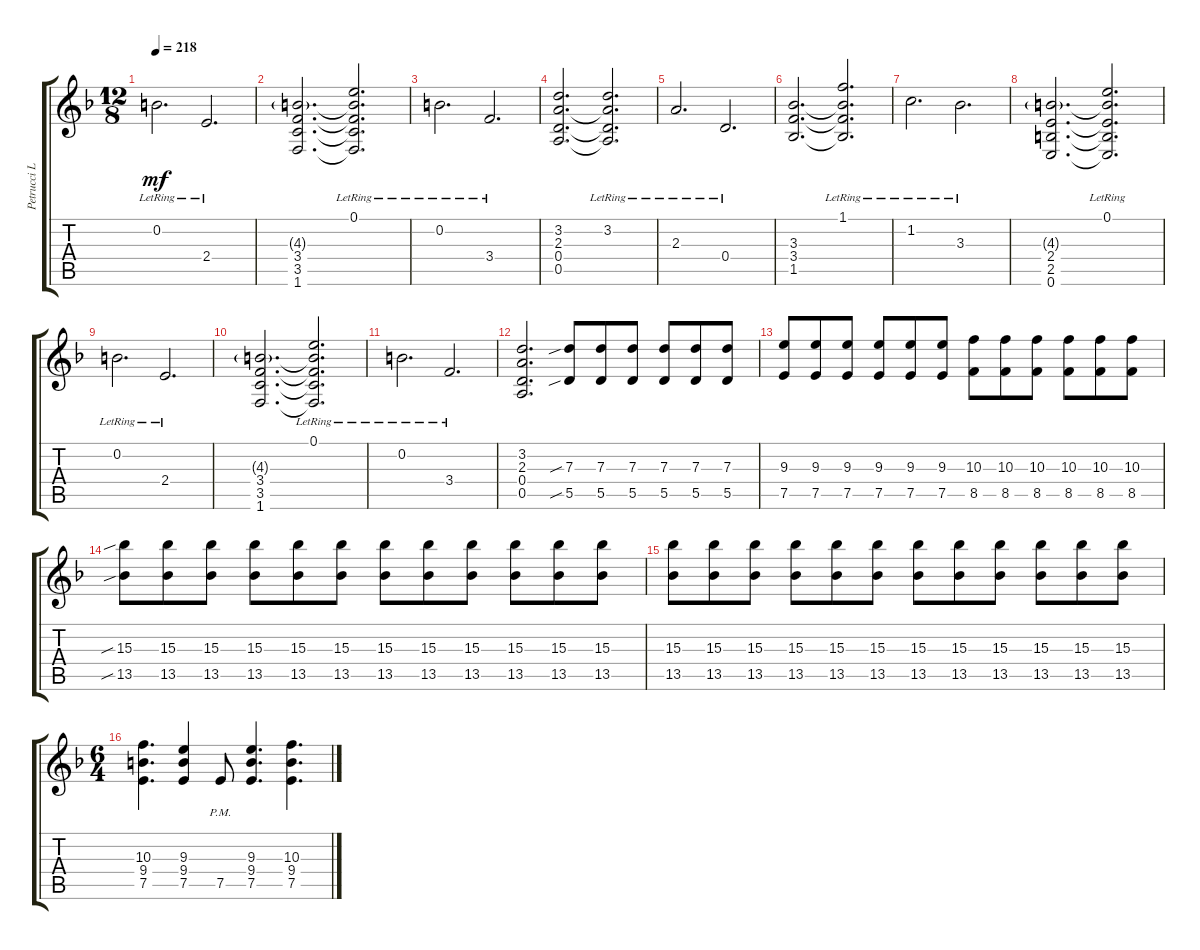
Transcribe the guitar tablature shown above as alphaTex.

\track ("Petrucci Left" "Petrucci L") {instrument distortionguitar}
\staff {score tabs}
\tuning (E4 B3 G3 D3 A2 E2) {hide}
\ts (12 8)
\tempo 218
\clef g2
\ks f
0.2{lr}.2{d dy mf} 2.4{lr}.2{d} |
(4.3{g} 3.4 3.5 1.6).2{d} (0.1{lr} 4.3{t} 3.4{t} 3.5{t} 1.6{t}).2{d} |
0.2{lr}.2{d} 3.4{lr}.2{d} |
(3.2 2.3 0.4 0.5).2{d} (3.2{lr} 2.3{t} 0.4{t} 0.5{t}).2{d} |
2.3{lr}.2{d} 0.4{lr}.2{d} |
(3.3 3.4 1.5).2{d} (1.1{lr} 3.3{t} 3.4{t} 1.5{t}).2{d} |
1.2{lr}.2{d} 3.3{lr}.2{d} |
(4.3{g} 2.4 2.5 0.6).2{d} (0.1{lr} 4.3{t} 2.4{t} 2.5{t} 0.6{t}).2{d} |
0.2{lr}.2{d} 2.4{lr}.2{d} |
(4.3{g} 3.4 3.5 1.6).2{d} (0.1{lr} 4.3{t} 3.4{t} 3.5{t} 1.6{t}).2{d} |
0.2{lr}.2{d} 3.4{lr}.2{d} |
(3.2 2.3 0.4 0.5).2{d} (7.3{sib} 5.5{sib}).8 (7.3 5.5).8 (7.3 5.5).8 (7.3 5.5).8 (7.3 5.5).8 (7.3 5.5).8 |
(9.3 7.5).8 (9.3 7.5).8 (9.3 7.5).8 (9.3 7.5).8 (9.3 7.5).8 (9.3 7.5).8 (10.3 8.5).8 (10.3 8.5).8 (10.3 8.5).8 (10.3 8.5).8 (10.3 8.5).8 (10.3 8.5).8 |
(15.3{sib} 13.5{sib}).8 (15.3 13.5).8 (15.3 13.5).8 (15.3 13.5).8 (15.3 13.5).8 (15.3 13.5).8 (15.3 13.5).8 (15.3 13.5).8 (15.3 13.5).8 (15.3 13.5).8 (15.3 13.5).8 (15.3 13.5).8 |
(15.3 13.5).8 (15.3 13.5).8 (15.3 13.5).8 (15.3 13.5).8 (15.3 13.5).8 (15.3 13.5).8 (15.3 13.5).8 (15.3 13.5).8 (15.3 13.5).8 (15.3 13.5).8 (15.3 13.5).8 (15.3 13.5).8 |
\ts (6 4)
(10.3 9.4 7.5).4{d} (9.3 9.4 7.5).4 7.5{pm}.8 (9.3 9.4 7.5).4{d} (10.3 9.4 7.5).4{d}
